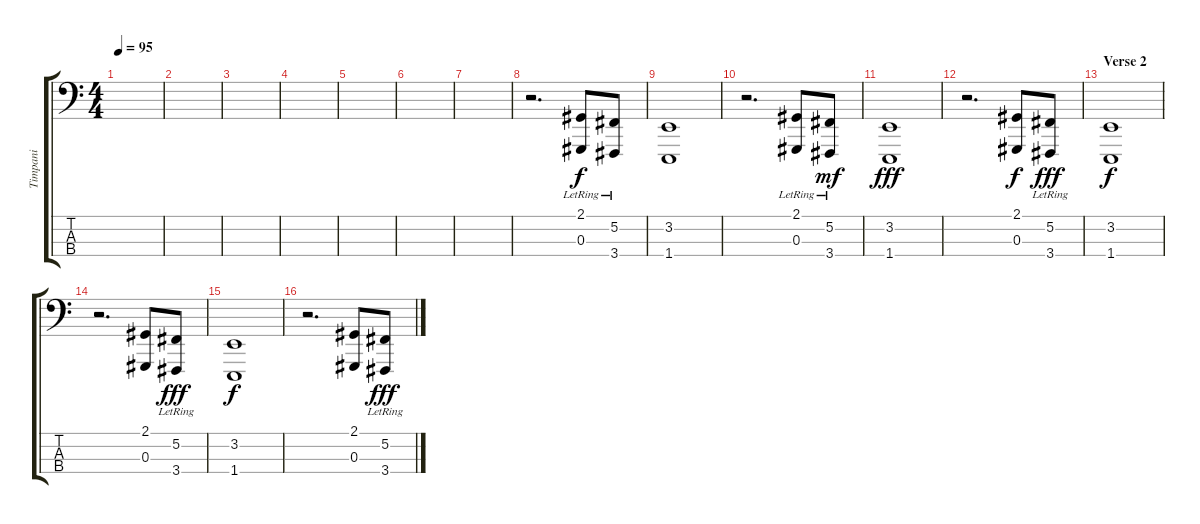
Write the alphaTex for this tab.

\track ("Timpani" "Timpani") {instrument timpani}
\staff {score tabs}
\tuning (Gb2 Db2 Ab1 Eb1) {hide}
\ts (4 4)
\tempo 95
\clef f4
\ks c
|
|
|
|
|
|
|
r.2{d} (2.1 0.3{lr}).8{balance 16} (5.2 3.4{lr}).8 |
(3.2 1.4).1{balance 0} |
r.2{d} (2.1{lr} 0.3).8{dy f balance 16} (5.2{lr} 3.4).8{dy mf} |
(3.2 1.4).1{dy fff balance 0} |
r.2{d} (2.1 0.3).8{dy f volume 5 balance 16} (5.2 3.4{lr}).8{dy fff} |
\section ("" "Verse 2")
(3.2 1.4).1{dy f balance 0} |
r.2{d} (2.1 0.3).8{volume 5 balance 16} (5.2 3.4{lr}).8{dy fff} |
(3.2 1.4).1{dy f balance 0} |
r.2{d} (2.1 0.3).8{volume 5 balance 16} (5.2 3.4{lr}).8{dy fff}
